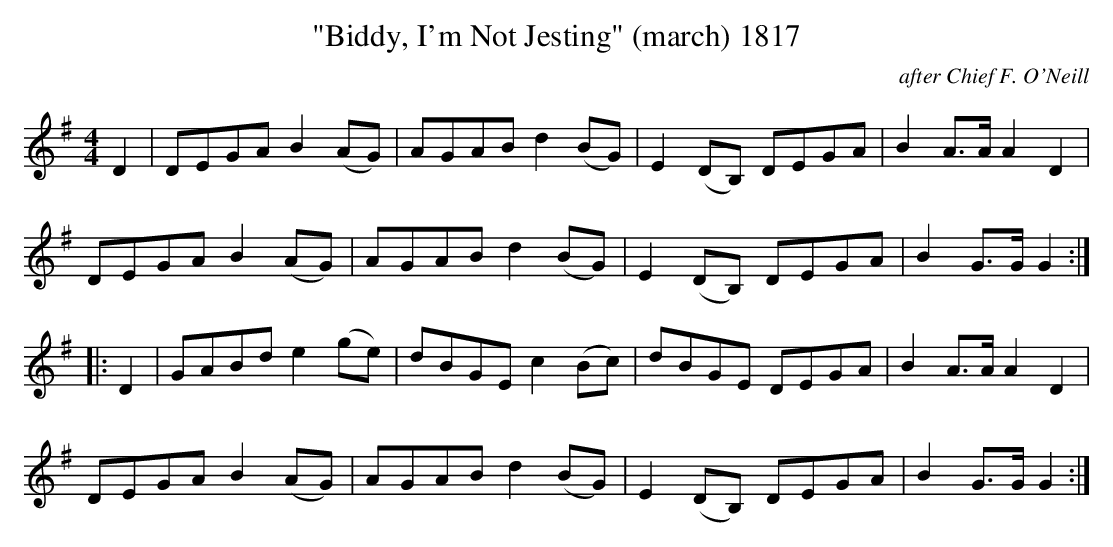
X:1
T:"Biddy, I'm Not Jesting" (march) 1817
C:after Chief F. O'Neill
BRENNAN July 2003 (HTTP://WWW.SOSYOURMOM.COM)
M:4/4
L:1/8
K:G
D2|DEGA B2(AG)|AGAB d2(BG)|E2(DB,) DEGA|B2A3/2A/2 A2D2|
DEGA B2(AG)|AGAB d2(BG)|E2(DB,) DEGA|B2G3/2G/2 G2:|
|:D2|GABd e2(ge)|dBGE c2(Bc)|dBGE DEGA|B2A3/2A/2 A2D2|
DEGA B2(AG)|AGAB d2(BG)|E2(DB,) DEGA|B2G3/2G/2 G2:|
